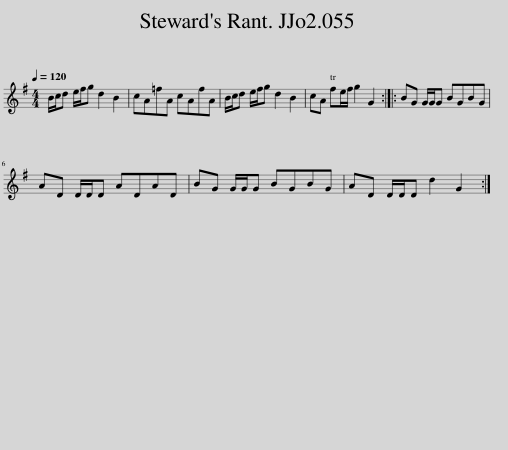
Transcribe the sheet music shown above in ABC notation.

X:1
L:1/8
Q:1/4=120
M:4/4
I:linebreak $
K:G
V:1 treble
V:1
 B/c/d e/f/g d2 B2 | cA=fA cAfA | B/c/d e/f/g d2 B2 | cA fe/f/ g2 G2 :: BG G/G/G BGBG |$ %5
 AD D/D/D ADAD | BG G/G/G BGBG | AD D/D/D d2 G2 :| %8
